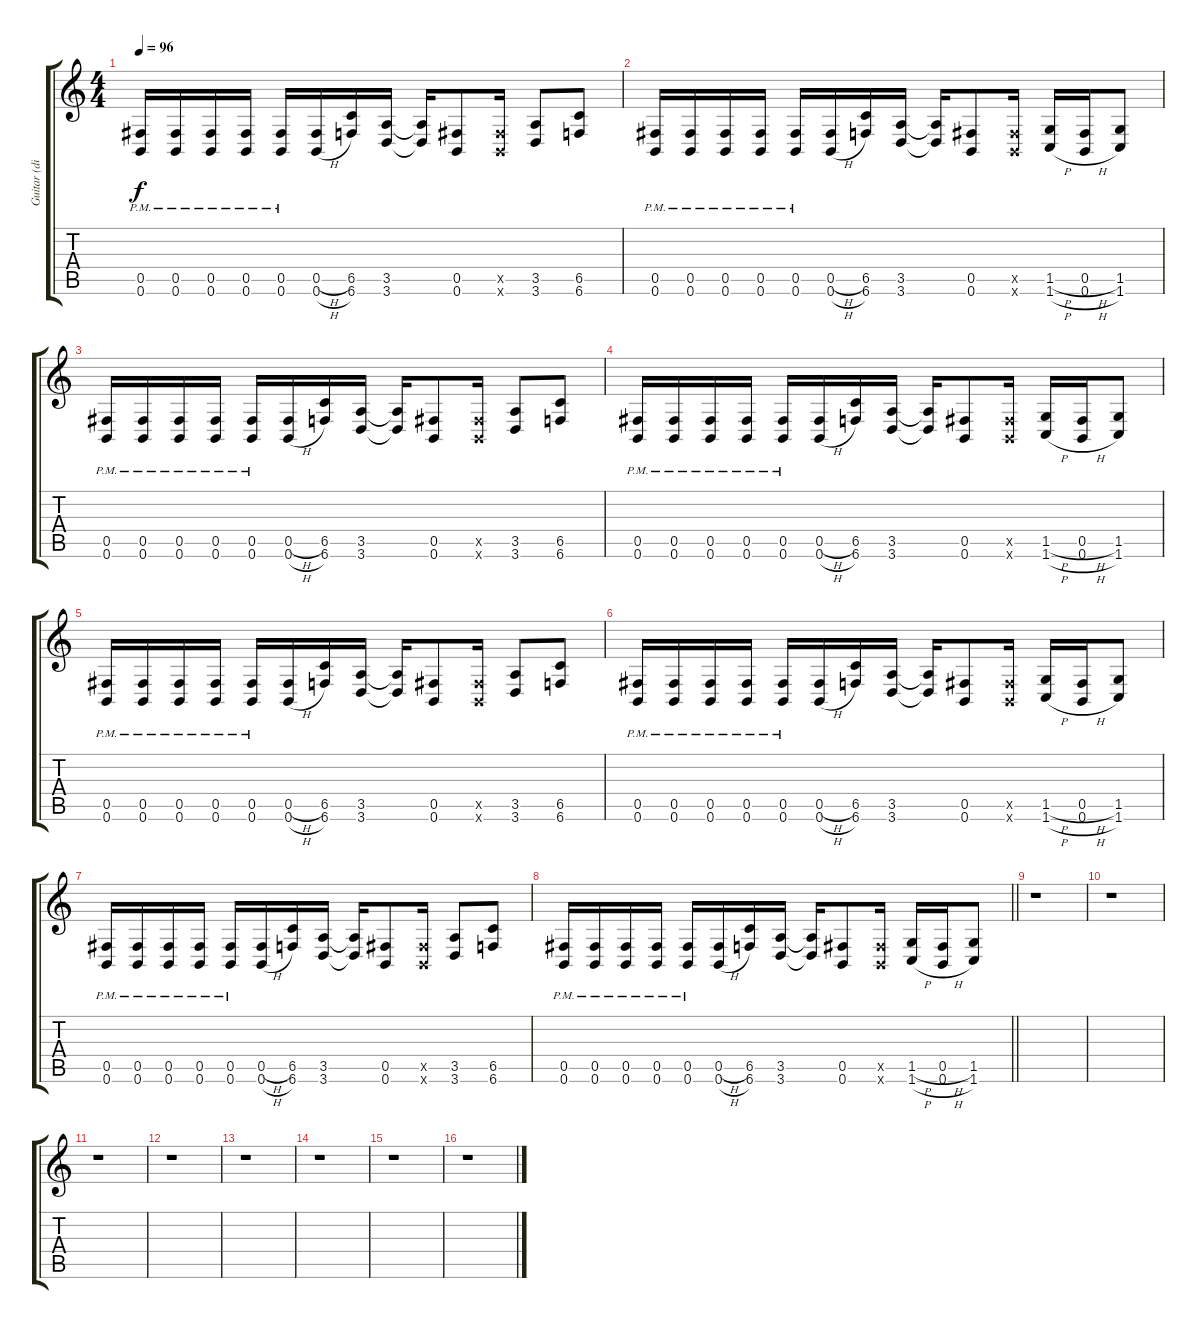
\track ("Guitar (dist.)" "Guitar (di") {instrument distortionguitar}
\staff {score tabs}
\tuning (Db4 Ab3 E3 B2 Gb2 B1) {hide}
\ts (4 4)
\tempo 96
\clef g2
\ks c
(0.5{pm} 0.6{pm}).16{dy f} (0.5{pm} 0.6{pm}).16 (0.5{pm} 0.6{pm}).16 (0.5{pm} 0.6{pm}).16 (0.5{pm} 0.6{pm}).16 (0.5{h} 0.6{h}).16 (6.5 6.6).16 (3.5 3.6).16 (3.5{t} 3.6{t}).16 (0.5 0.6).8 (0.5{x} 0.6{x}).16 (3.5 3.6).8 (6.5 6.6).8 |
(0.5{pm} 0.6{pm}).16 (0.5{pm} 0.6{pm}).16 (0.5{pm} 0.6{pm}).16 (0.5{pm} 0.6{pm}).16 (0.5{pm} 0.6{pm}).16 (0.5{h} 0.6{h}).16 (6.5 6.6).16 (3.5 3.6).16 (3.5{t} 3.6{t}).16 (0.5 0.6).8 (0.5{x} 0.6{x}).16 (1.5{h} 1.6{h}).16 (0.5{h} 0.6{h}).16 (1.5 1.6).8 |
(0.5{pm} 0.6{pm}).16 (0.5{pm} 0.6{pm}).16 (0.5{pm} 0.6{pm}).16 (0.5{pm} 0.6{pm}).16 (0.5{pm} 0.6{pm}).16 (0.5{h} 0.6{h}).16 (6.5 6.6).16 (3.5 3.6).16 (3.5{t} 3.6{t}).16 (0.5 0.6).8 (0.5{x} 0.6{x}).16 (3.5 3.6).8 (6.5 6.6).8 |
(0.5{pm} 0.6{pm}).16 (0.5{pm} 0.6{pm}).16 (0.5{pm} 0.6{pm}).16 (0.5{pm} 0.6{pm}).16 (0.5{pm} 0.6{pm}).16 (0.5{h} 0.6{h}).16 (6.5 6.6).16 (3.5 3.6).16 (3.5{t} 3.6{t}).16 (0.5 0.6).8 (0.5{x} 0.6{x}).16 (1.5{h} 1.6{h}).16 (0.5{h} 0.6{h}).16 (1.5 1.6).8 |
(0.5{pm} 0.6{pm}).16 (0.5{pm} 0.6{pm}).16 (0.5{pm} 0.6{pm}).16 (0.5{pm} 0.6{pm}).16 (0.5{pm} 0.6{pm}).16 (0.5{h} 0.6{h}).16 (6.5 6.6).16 (3.5 3.6).16 (3.5{t} 3.6{t}).16 (0.5 0.6).8 (0.5{x} 0.6{x}).16 (3.5 3.6).8 (6.5 6.6).8 |
(0.5{pm} 0.6{pm}).16 (0.5{pm} 0.6{pm}).16 (0.5{pm} 0.6{pm}).16 (0.5{pm} 0.6{pm}).16 (0.5{pm} 0.6{pm}).16 (0.5{h} 0.6{h}).16 (6.5 6.6).16 (3.5 3.6).16 (3.5{t} 3.6{t}).16 (0.5 0.6).8 (0.5{x} 0.6{x}).16 (1.5{h} 1.6{h}).16 (0.5{h} 0.6{h}).16 (1.5 1.6).8 |
(0.5{pm} 0.6{pm}).16 (0.5{pm} 0.6{pm}).16 (0.5{pm} 0.6{pm}).16 (0.5{pm} 0.6{pm}).16 (0.5{pm} 0.6{pm}).16 (0.5{h} 0.6{h}).16 (6.5 6.6).16 (3.5 3.6).16 (3.5{t} 3.6{t}).16 (0.5 0.6).8 (0.5{x} 0.6{x}).16 (3.5 3.6).8 (6.5 6.6).8 |
\barLineRight lightlight
(0.5{pm} 0.6{pm}).16 (0.5{pm} 0.6{pm}).16 (0.5{pm} 0.6{pm}).16 (0.5{pm} 0.6{pm}).16 (0.5{pm} 0.6{pm}).16 (0.5{h} 0.6{h}).16 (6.5 6.6).16 (3.5 3.6).16 (3.5{t} 3.6{t}).16 (0.5 0.6).8 (0.5{x} 0.6{x}).16 (1.5{h} 1.6{h}).16 (0.5{h} 0.6{h}).16 (1.5 1.6).8 |
r.1 |
r.1 |
r.1 |
r.1 |
r.1 |
r.1 |
r.1 |
r.1
